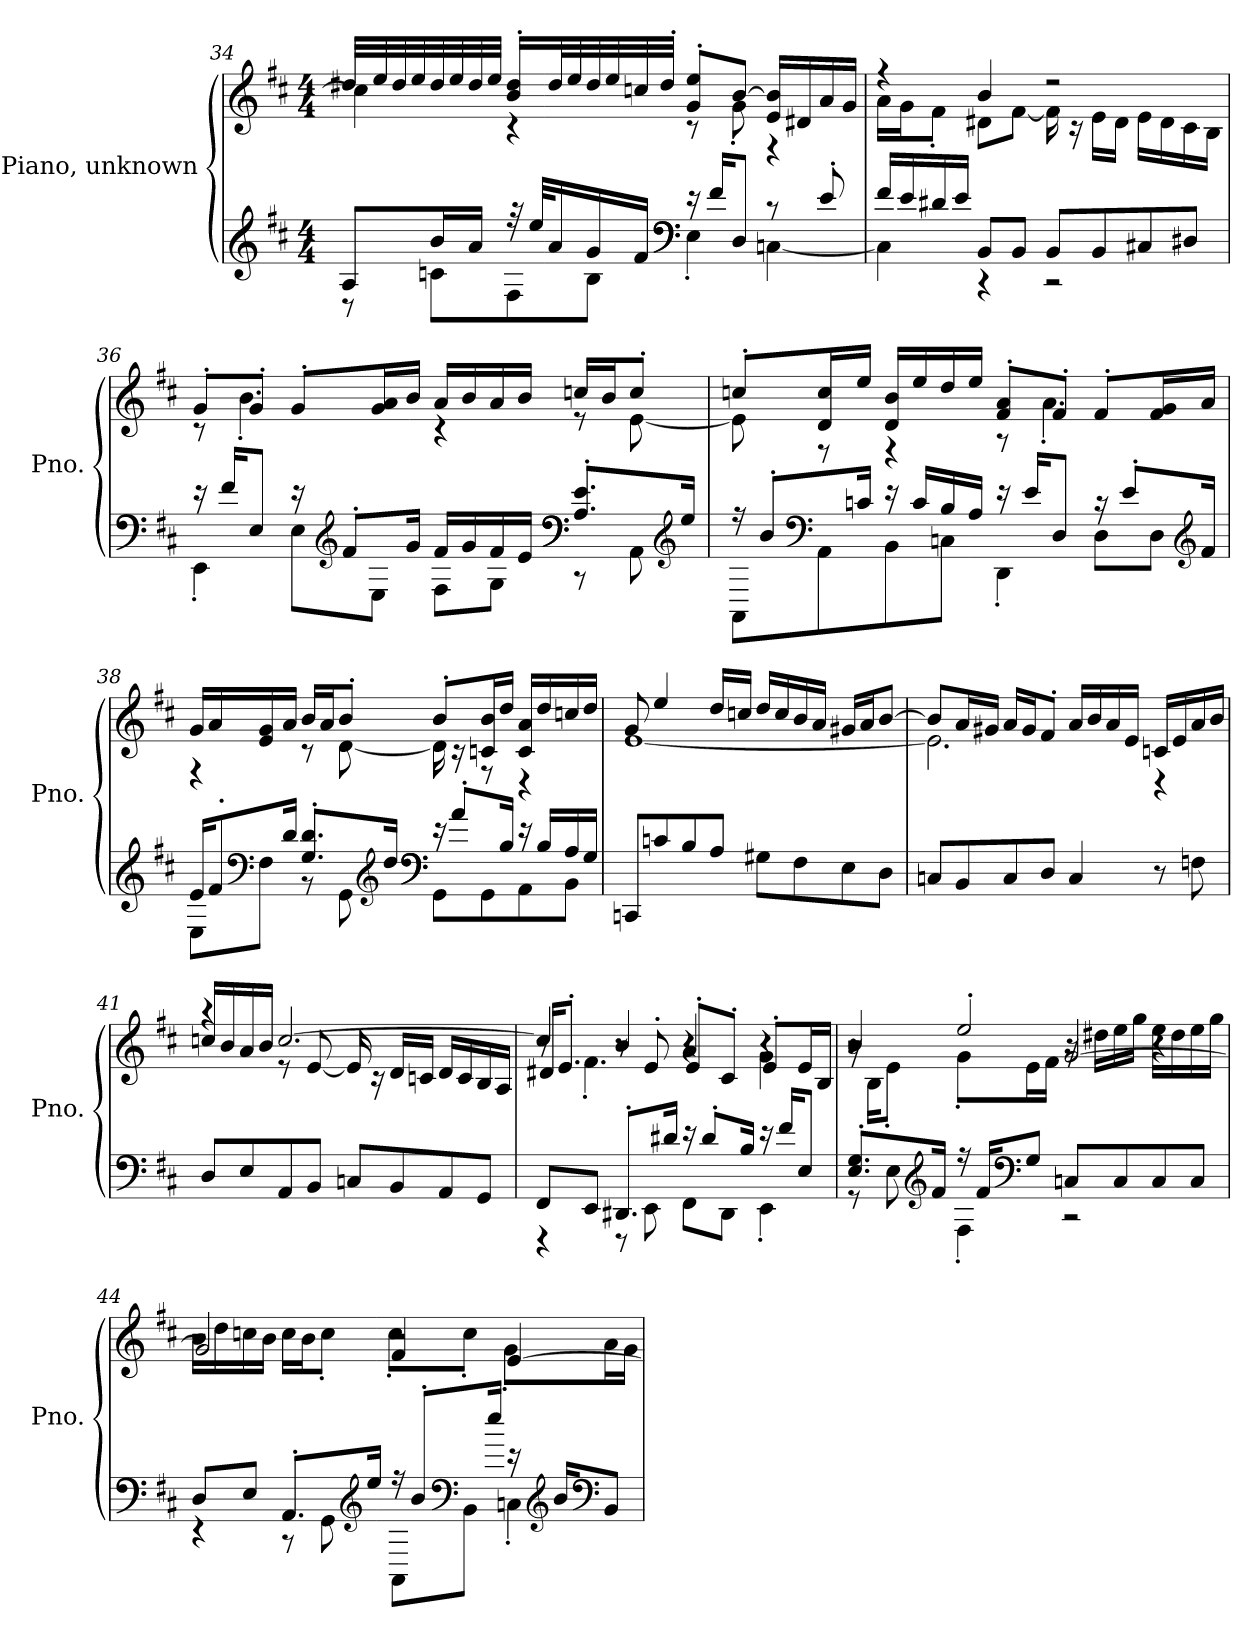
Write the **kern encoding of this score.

**kern	**kern
*part1	*part1
*staff2	*staff1
*I"Piano, unknown	*
*I'Pno.	*
!!LO:LB:g=z
*clefG2	*clefG2
*k[f#c#]	*k[f#c#]
*M4/4	*M4/4
=34	=34
*^	*^
8A/L	8r	32dd#X/LLL	4cc\]
.	.	32ee/	.
.	.	32dd#/	.
.	.	32ee/	.
16b/L	8cn\L	32dd#/	.
.	.	32ee/	.
16a/JJ	.	32dd#/	.
.	.	32ee/JJJ	.
32r	8F#\	16b/' 16dd#/'LL	4r
32ee/KLL	.	.	.
16a/	.	32dd#/L	.
.	.	32ee/	.
16g/	8B\J	32dd#/	.
.	.	32ee/	.
16f#/JJ	.	32ccn/	.
.	.	32dd#'/JJJ	.
*clefF4	*	*	*
16r	4E'\	8g/' 8ee/'L	8r
16f#/KL	.	.	.
8D/J	.	[8b/J	8g'\
8r	[4Cn\	16e/ 16b/]LL	4r
.	.	16d#X/	.
8e'/	.	16a/	.
.	.	16g/JJ	.
=35	=35	=35	=35
16f#/LL	4C\]	4r	16a\LL
16e/	.	.	16g\J
16d#X/	.	.	8f#'\J
16e/JJ	.	.	.
8BB/L	4r	4b/	8d#X\L
8BB/J	.	.	[8f#\J
8BB/L	2r	2r	16f#\]
.	.	.	16r
8BB/	.	.	16e\LL
.	.	.	16d#\JJ
8C#X/	.	.	16e\LL
.	.	.	16d#\
8D#X/J	.	.	16c#\
.	.	.	16B\JJ
!!LO:LB:g=z	!!
=36	=36	=36	=36
16r	4EE'\	8g'/L	8r
16f#/KL	.	.	.
8E/J	.	8g'/J	4.b'\
16r	8E\L	8g'/L	.
*clefG2	*	*	*
8f#'/L	.	.	.
.	8E\J	16g/ 16a/L	.
16g/Jk	.	16b/JJ	.
16f#/LL	8F#\L	16a/LL	4r
16g/	.	16b/	.
16f#/	8G\J	16a/	.
16e/JJ	.	16b/JJ	.
*clefF4	*	*	*
8.A/' 8.e/'L	8r	16ccn/LL	8r
.	.	16b/J	.
.	8AA\	8cc'/J	[8e\
*clefG2	*	*	*
16ee/Jk	.	.	.
=37	=37	=37	=37
16r	8AA\L	8ccn'/L	8e\]
8b'/L	.	.	.
*clefF4	*	*	*
.	8AA\	16d/ 16cc/L	8r
16cn/Jk	.	16ee/JJ	.
16r	8BB\	16d/ 16b/LL	4r
16c/LL	.	16ee/	.
16B/	8Cn\J	16dd/	.
16A/JJ	.	16ee/JJ	.
16r	4DD'\	8f#/' 8a/'L	8r
16e/KL	.	.	.
8D/J	.	8f#'/J	4.a'\
16r	8D\L	8f#'/L	.
8e'/L	.	.	.
.	8D\J	16f#/ 16g/L	.
*clefG2	*	*	*
16f#/Jk	.	16a/JJ	.
!!LO:PB:g=z	!!
=38	=38	=38	=38
16e/KL	8E\L	16g/LL	4r
8f#'/	.	16a/	.
*clefF4	*	*	*
.	8F#\J	16e/ 16g/	.
16d/Jk	.	16a/JJ	.
8.G/' 8.d/'L	8r	16b/LL	8r
.	.	16a/J	.
.	8GG\	8b'/J	[8d\
*clefG2	*	*	*
16dd/Jk	.	.	.
*clefF4	*	*	*
16r	8GG\L	8b'/L	16d\]
8a'/L	.	.	16r
.	8GG\	16cn/ 16b/L	8r
16B/Jk	.	16dd/JJ	.
16r	8AA\	16c/ 16a/LL	4r
16B/LL	.	16dd/	.
16A/	8BB\J	16ccn/	.
16G/JJ	.	16dd/JJ	.
*v	*v	*	*
=39	=39	=39
8CCn/L	8g/	[1e
8cn/	4ee/	.
8B/	.	.
8A/J	16dd/LL	.
.	16ccn/JJ	.
8G#X\L	16dd/LL	.
.	16cc/	.
8F#\	16b/	.
.	16a/JJ	.
8E\	16g#X/LL	.
.	16a/J	.
8D\J	[8b/J	.
!!LO:LB:g=z	!!
=40	=40	=40
8Cn/L	8b/L]	2.e\]
8BB/	16a/L	.
.	16g#X/JJ	.
8C/	16a/LL	.
.	16g#/J	.
8D/J	8f#'/J	.
4C/	16a/LL	.
.	16b/	.
.	16a/	.
.	16e/JJ	.
8r	16cn/LL	4r
.	16e/	.
8Fn\	16a/	.
.	16b/JJ	.
=41	=41	=41
8D/L	4r	16ccn/LL
.	.	16b/
8E/	.	16a/
.	.	16b/JJ
8AA/	[2.cc/	8r
8BB/J	.	[8e/
8Cn/L	.	16e/]
.	.	16r
8BB/	.	16d/LL
.	.	16cn/JJ
8AA/	.	16d/LL
.	.	16c/
8GG/J	.	16B/
.	.	16A/JJ
!!LO:LB:g=z
=42	=42	=42
*^	*	*^
8FF#/L	4r	4cc/]	8r	16d#X/KL
.	.	.	.	8.e'/J
8EE/J	.	.	4.f#'\	.
8.DD#X'/L	8r	4b/	.	8r
.	8EE\	.	.	8e'/
16d#X/Jk	.	.	.	.
16r	8FF#\L	4a/	4r	8e'/L
8d#'/L	.	.	.	.
.	8DD#\J	.	.	8c#'/J
16B/Jk	.	.	.	.
16r	4EE'\	4r	4g\	8e'/L
16f#/KL	.	.	.	.
8E/J	.	.	.	16e/L
.	.	.	.	16B/JJ
=43	=43	=43	=43	=43
8.E/' 8.G/'L	8r	4b/	16r	2r
.	.	.	16B\KL	.
.	8E\	.	8e'\J	.
*clefG2	*	*	*	*
16f#/Jk	.	.	.	.
16r	4F#'\	2ee'/	8g'\L	.
16f#/KL	.	.	.	.
*clefF4	*	*	*	*
8G/J	.	.	16e\L	.
.	.	.	16f#\JJ	.
8Cn/L	2r	.	16r	[2g/
.	.	.	16dd#X\LL	.
8C/	.	.	16ee\	.
.	.	.	16gg\JJ	.
8C/	.	4r	16ee\LL	.
.	.	.	16dd#\	.
8C/J	.	.	16ee\	.
.	.	.	16gg\JJ	.
!!LO:LB:g=z	!!	!!
=44	=44	=44	=44	=44
8D/L	4r	2r	16b\LL	2g/]
.	.	.	16dd\	.
8E/J	.	.	16ccn\	.
.	.	.	16b\JJ	.
8.AA'/L	8r	.	16cc\LL	.
.	.	.	16b\J	.
.	8GG\	.	8cc'\J	.
*clefG2	*	*	*	*
16ee/Jk	.	.	.	.
16r	8AA\L	4f#/	8cc'\L	2r
8b'/L	.	.	.	.
*clefF4	*	*	*	*
.	8BB\J	.	8cc'\J	.
16ee/Jk	.	.	.	.
16r	4Cn'\	[4e/	8g'\L	.
*clefG2	*	*	*	*
16b/KL	.	.	.	.
*clefF4	*	*	*	*
8BB/J	.	.	16a\L	.
.	.	.	16g\JJ	.
*v	*v	*	*	*
*	*v	*v	*v
=	=
*-	*-
